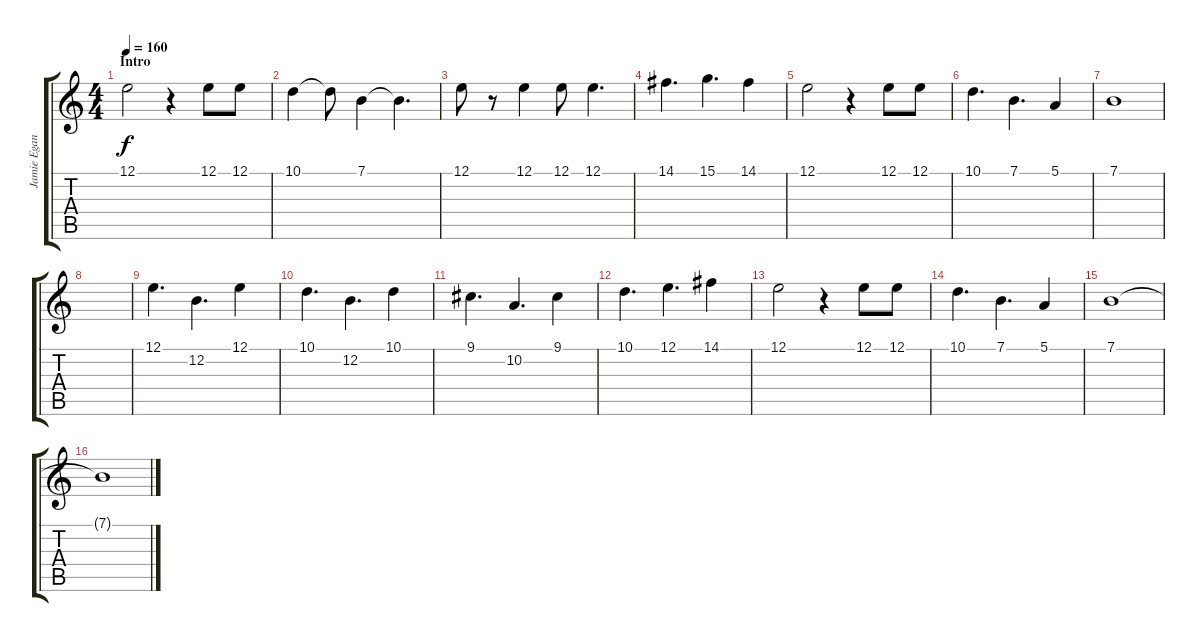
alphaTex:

\track ("Jamie Egan         - Irish Tin Flute" "Jamie Egan") {instrument blownbottle}
\staff {score tabs}
\tuning (E4 B3 G3 D3 A2 E2) {hide}
\ts (4 4)
\section ("" "Intro")
\tempo 160
\clef g2
\ks c
12.1.2{dy f instrument blownbottle} r.4 12.1.8 12.1.8 |
10.1.4 10.1{t}.8 7.1.4 7.1{t}.4{d} |
12.1.8 r.8 12.1.4 12.1.8 12.1.4{d} |
14.1.4{d} 15.1.4{d} 14.1.4 |
12.1.2 r.4 12.1.8 12.1.8 |
10.1.4{d} 7.1.4{d} 5.1.4 |
7.1.1 |
|
12.1.4{d} 12.2.4{d} 12.1.4 |
10.1.4{d} 12.2.4{d} 10.1.4 |
9.1.4{d} 10.2.4{d} 9.1.4 |
10.1.4{d} 12.1.4{d} 14.1.4 |
12.1.2 r.4 12.1.8 12.1.8 |
10.1.4{d} 7.1.4{d} 5.1.4 |
7.1.1 |
7.1{t}.1
